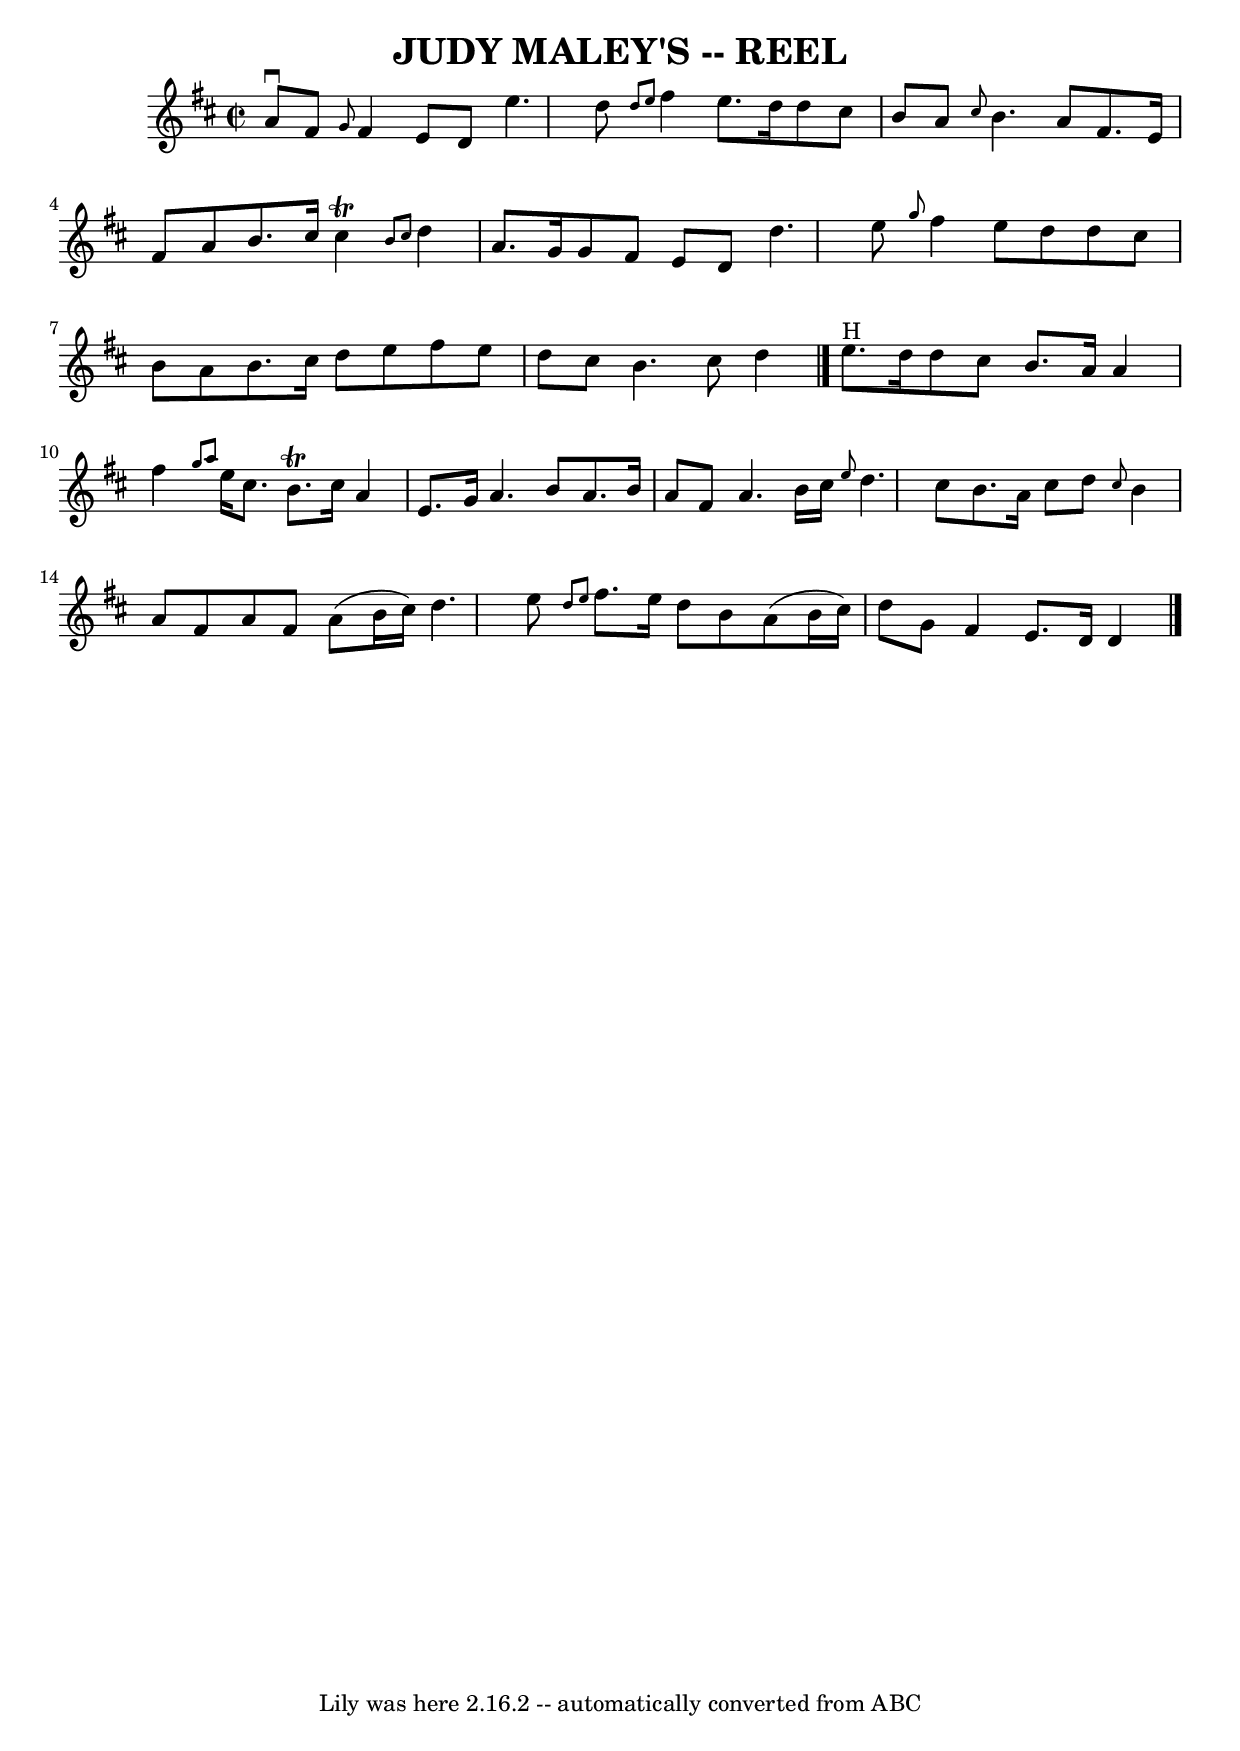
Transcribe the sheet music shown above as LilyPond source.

\version "2.7.40"
\include "Mammoth.ily"
\header {
	%% book = "Ryan's Mammoth Collection of Fiddle Tunes"
	crossRefNumber = "1"
	footnotes = ""
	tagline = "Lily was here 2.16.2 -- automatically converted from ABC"
	title = "JUDY MALEY'S -- REEL"
}
voicedefault =  {


\override Staff.TimeSignature #'style = #'C
 \time 2/2 \key d \major a'8^\downbow fis'8    |
     \grace {    
g'8  } fis'4 e'8 d'8 e''4. d''8    |
 \grace { d''8    
e''8  } fis''4 e''8. d''16 d''8 cis''8 b'8 a'8    |
 
\grace { cis''8  } b'4. a'8 fis'8. e'16 fis'8 a'8    
|
 b'8. cis''16 cis''4^\trill \grace { b'8 cis''8  }   
d''4 a'8. g'16    |
 g'8 fis'8 e'8 d'8 d''4.    
e''8    |
 \grace { g''8  } fis''4 e''8 d''8 d''8 cis''8 
 b'8 a'8    |
 b'8. cis''16 d''8 e''8 fis''8 e''8   
 d''8 cis''8    |
 b'4. cis''8 d''4      \bar "|." e''8. 
^"H" d''16    |
 d''8 cis''8 b'8. a'16 a'4 fis''4    
|
 \grace { g''8 a''8  } e''16 cis''8. b'8.^\trill   
cis''16 a'4 e'8. g'16    |
 a'4. b'8 a'8. b'16 a'8 
 fis'8    |
 a'4. b'16 cis''16  \grace { e''8  } d''4.    
cis''8    |
 b'8. a'16 cis''8 d''8  \grace { cis''8  }   
b'4 a'8 fis'8    |
 a'8 fis'8 a'8 (b'16 cis''16) 
 d''4. e''8    |
 \grace { d''8 e''8  } fis''8. e''16    
d''8 b'8 a'8 (b'16 cis''16) d''8 g'8    |
 fis'4    
e'8. d'16 d'4    \bar "|."   
}

\score{
    <<

	\context Staff="default"
	{
	    \voicedefault 
	}

    >>
	\layout {
	}
	\midi {}
}
